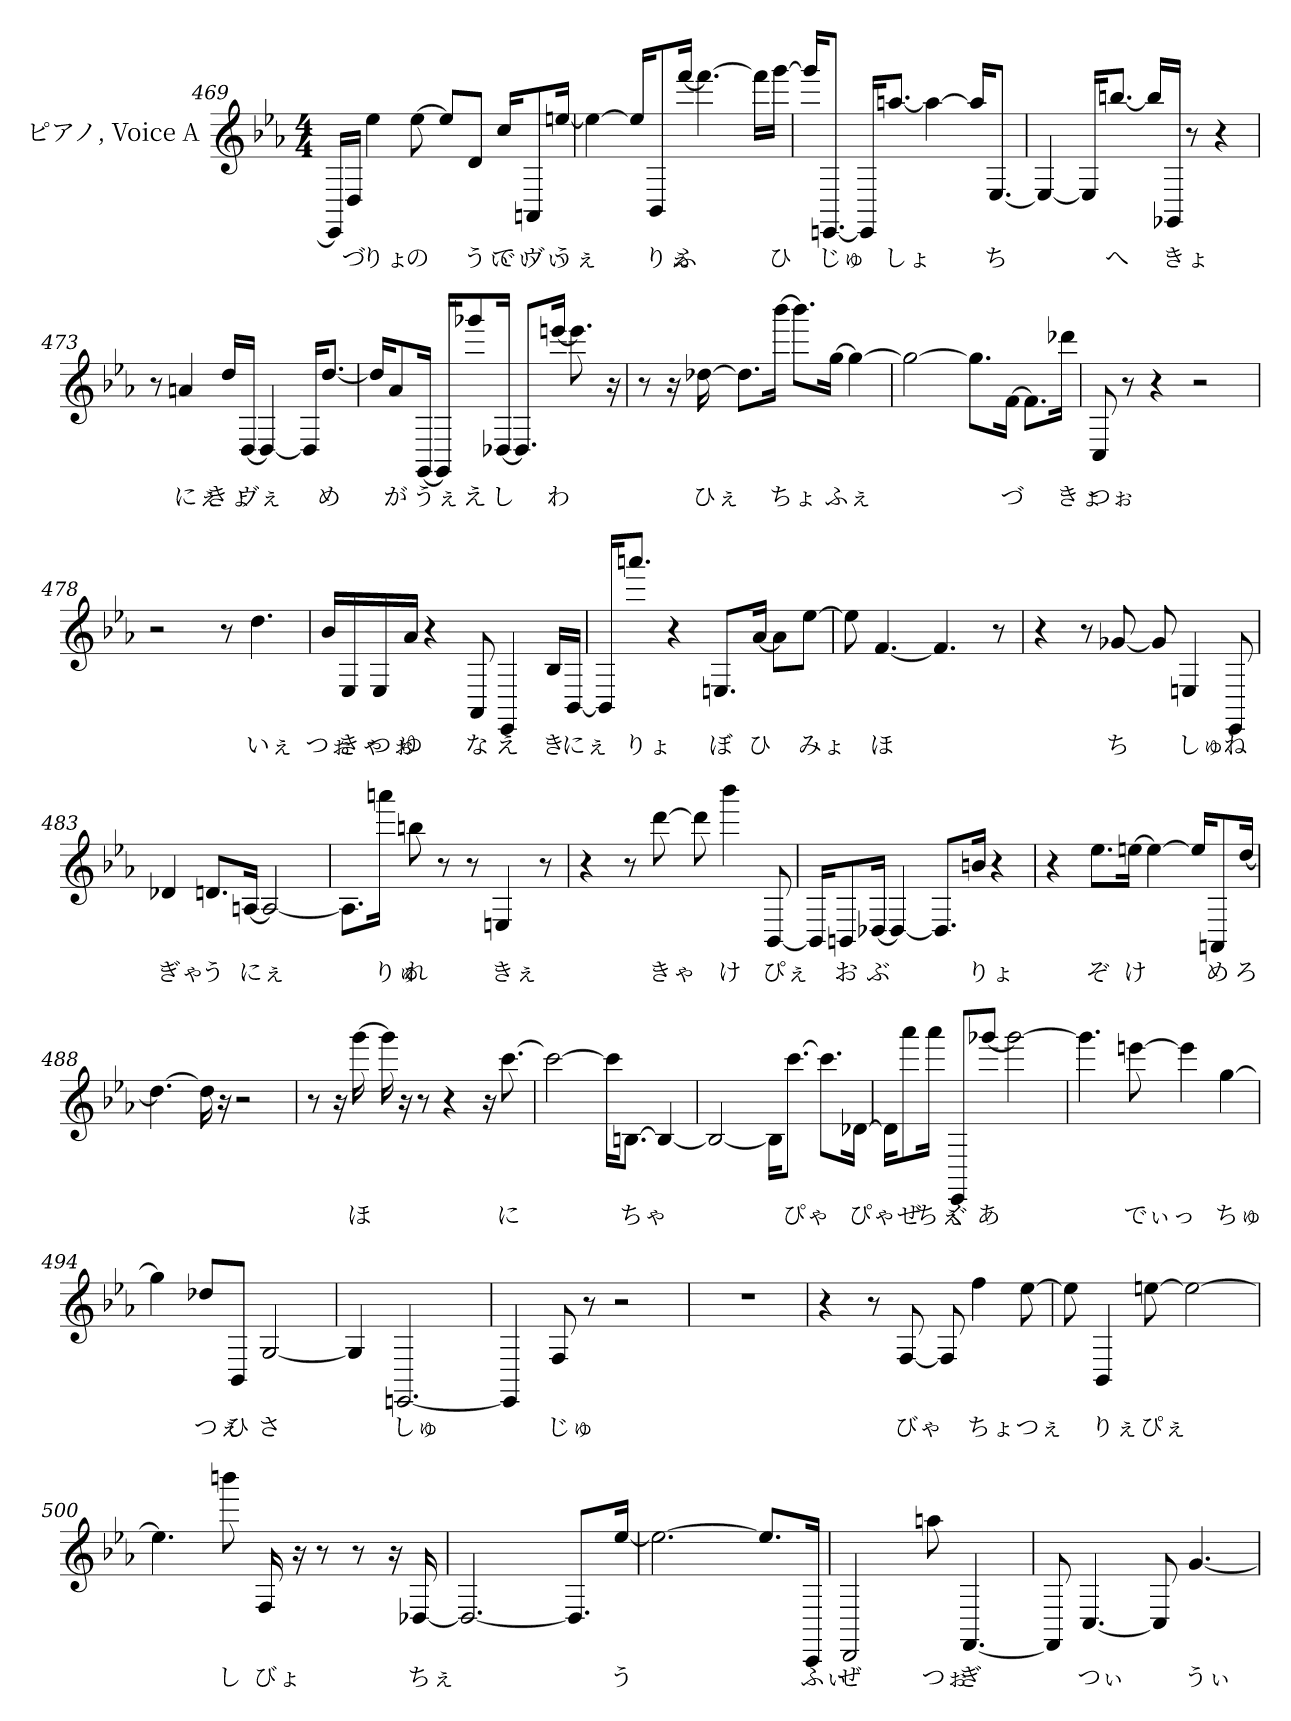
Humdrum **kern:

**kern	**text
*part1	*part1
*staff1	*staff1
*I"ピアノ, Voice A	*
*clefG2	*
*k[b-e-a-]	*
*M4/4	*
=469	=469
16EE-/LL]	.
!	!LO:LY:b
16D/JJ	づ
!	!LO:LY:b
4ee-\	りょ
!	!LO:LY:b
[8ee-\	の
8ee-/L]	.
!	!LO:LY:b
8d/J	うぃ
!	!LO:LY:b
16cc/KL	でぃ
!	!LO:LY:b
8AAn/	ヴぃ
!	!LO:LY:b
[16een/Jk	うぇ
=470	=470
4ee\_	.
16ee/KL]	.
!	!LO:LY:b
8BB-/	りぇ
!	!LO:LY:b
[16fff/Jk	ふ
4.fff\_	.
16fff\LL]	.
!	!LO:LY:b
[16ggg\JJ	ひ
=471	=471
16ggg/KL]	.
!	!LO:LY:b
[8.EEn/J	じゅ
16EE/KL]	.
!	!LO:LY:b
[8.aan/J	しょ
4aa\_	.
16aa/KL]	.
!	!LO:LY:b
[8.E-/J	ち
!!LO:LB:g=z
=472	=472
4E-/_	.
16E-/KL]	.
!	!LO:LY:b
[8.bbn/J	へ
16bb/LL]	.
!	!LO:LY:b
16GG-X/JJ	きょ
8r	.
4r	.
=473	=473
8r	.
!	!LO:LY:b
4an/	にぇ
!	!LO:LY:b
16dd/LL	きょ
!	!LO:LY:b
[16D/JJ	ヴぇ
4D/_	.
16D/KL]	.
!	!LO:LY:b
[8.dd/J	め
=474	=474
16dd/KL]	.
!	!LO:LY:b
8a-/	が
!	!LO:LY:b
[16GG/Jk	うぇ
16GG/KL]	.
!	!LO:LY:b
8ggg-X/	え
!	!LO:LY:b
[16D-X/Jk	し
8.D-/L]	.
!	!LO:LY:b
[16eeen/Jk	わ
8.eee\]	.
16r	.
=475	=475
8r	.
16r	.
!	!LO:LY:b
[16dd-X\	ひぇ
8.dd-\L]	.
!	!LO:LY:b
[16bbb-\Jk	ちょ
8.bbb-\L]	.
!	!LO:LY:b
[16gg\Jk	ふぇ
4gg\_	.
!!LO:LB:g=z
=476	=476
2gg\_	.
8.gg\L]	.
!	!LO:LY:b
[16f\Jk	づ
8.f\L]	.
!	!LO:LY:b
16ddd-X\Jk	きょ
=477	=477
!	!LO:LY:b
8C/	つぉ
8r	.
4r	.
2r	.
=478	=478
2r	.
8r	.
!	!LO:LY:b
4.dd\	いぇ
=479	=479
!	!LO:LY:b
16b-/LL	つぉ
!	!LO:LY:b
16E-/	きゃ
!	!LO:LY:b
16E-/	つぉ
!	!LO:LY:b
16a-/JJ	ゆ
4r	.
!	!LO:LY:b
8AA-/	な
!	!LO:LY:b
4EE-/	え
!	!LO:LY:b
16B-/LL	き
!	!LO:LY:b
[16BB-/JJ	にぇ
=480	=480
16BB-/KL]	.
!	!LO:LY:b
8.aaan/J	りょ
4r	.
!	!LO:LY:b
8.En/L	ぼ
!	!LO:LY:b
[16a-/Jk	ひ
8a-\L]	.
!	!LO:LY:b
[8ee-\J	みょ
=481	=481
8ee-\]	.
!	!LO:LY:b
[4.f/	ほ
4.f/]	.
8r	.
!!LO:PB:g=z
=482	=482
4r	.
8r	.
!	!LO:LY:b
[8g-X/	ち
8g-/]	.
!	!LO:LY:b
4En/	しゅ
!	!LO:LY:b
8EE-/	ね
=483	=483
!	!LO:LY:b
4d-X/	ぎゃ
!	!LO:LY:b
8.dn/L	う
!	!LO:LY:b
[16An/Jk	にぇ
2A/_	.
=484	=484
8.A\L]	.
!	!LO:LY:b
16aaan\Jk	りゅ
!	!LO:LY:b
8bbn\	れ
8r	.
8r	.
!	!LO:LY:b
4En/	きぇ
8r	.
=485	=485
4r	.
8r	.
!	!LO:LY:b
[8ddd\	きゃ
8ddd\]	.
!	!LO:LY:b
4bbb-\	け
!	!LO:LY:b
[8BB-/	ぴぇ
=486	=486
16BB-/KL]	.
!	!LO:LY:b
8BBn/	お
!	!LO:LY:b
[16D-X/Jk	ぶ
4D-/_	.
8.D-/L]	.
!	!LO:LY:b
16bn/Jk	りょ
4r	.
!!LO:LB:g=z
=487	=487
4r	.
!	!LO:LY:b
8.ee-\L	ぞ
!	!LO:LY:b
[16een\Jk	け
4ee\_	.
16ee/KL]	.
!	!LO:LY:b
8AAn/	め
!	!LO:LY:b
[16dd/Jk	ろ
=488	=488
4.dd\_	.
16dd\]	.
16r	.
2r	.
=489	=489
8r	.
16r	.
!	!LO:LY:b
[16ggg\	ほ
16ggg\]	.
16r	.
8r	.
4r	.
16r	.
!	!LO:LY:b
[8.ccc\	に
=490	=490
2ccc\_	.
16ccc\KL]	.
!	!LO:LY:b
[8.Bn\J	ちゃ
4B/_	.
=491	=491
2B/_	.
16B\KL]	.
!	!LO:LY:b
[8.ccc\J	ぴゃ
8.ccc\L]	.
!	!LO:LY:b
[16d-X\Jk	ぴゃ
!!LO:LB:g=z
=492	=492
16d-\KL]	.
!	!LO:LY:b
8aaa-\	ぜ
!	!LO:LY:b
16aaa-\Jk	ちぇ
!	!LO:LY:b
8EE-/L	ぐ
!	!LO:LY:b
[8ggg-X/J	あ
2ggg-\_	.
=493	=493
4.ggg-\]	.
!	!LO:LY:b
[8eeen\	でぃっ
4eee\]	.
!	!LO:LY:b
[4gg\	ちゅ
=494	=494
4gg\]	.
!	!LO:LY:b
8dd-X/L	つぇ
!	!LO:LY:b
8BB-/J	ひ
!	!LO:LY:b
[2G/	さ
=495	=495
4G/]	.
!	!LO:LY:b
[2.EEn/	しゅ
=496	=496
4EE/]	.
!	!LO:LY:b
8F/	じゅ
8r	.
2r	.
=497	=497
1r	.
=498	=498
4r	.
8r	.
!	!LO:LY:b
[8F/	びゃ
8F/]	.
!	!LO:LY:b
4ff\	ちょ
!	!LO:LY:b
[8ee-\	つぇ
!!LO:LB:g=z
=499	=499
8ee-\]	.
!	!LO:LY:b
4BB-/	りぇ
!	!LO:LY:b
[8een\	ぴぇ
2ee\_	.
=500	=500
4.ee\]	.
!	!LO:LY:b
8bbbn\	し
!	!LO:LY:b
16F/	びょ
16r	.
8r	.
8r	.
16r	.
!	!LO:LY:b
[16D-X/	ちぇ
=501	=501
2.D-/_	.
8.D-/L]	.
!	!LO:LY:b
[16ee-/Jk	う
=502	=502
2.ee-\_	.
8.ee-/L]	.
!	!LO:LY:b
16CC/Jk	ふぃ
=503	=503
!	!LO:LY:b
2DD/	ぜ
!	!LO:LY:b
8aan\	つぉ
!	!LO:LY:b
[4.FF/	ぎ
=504	=504
8FF/]	.
!	!LO:LY:b
[4.C/	つぃ
8C/]	.
!	!LO:LY:b
[4.g/	うぃ
=	=
*-	*-
